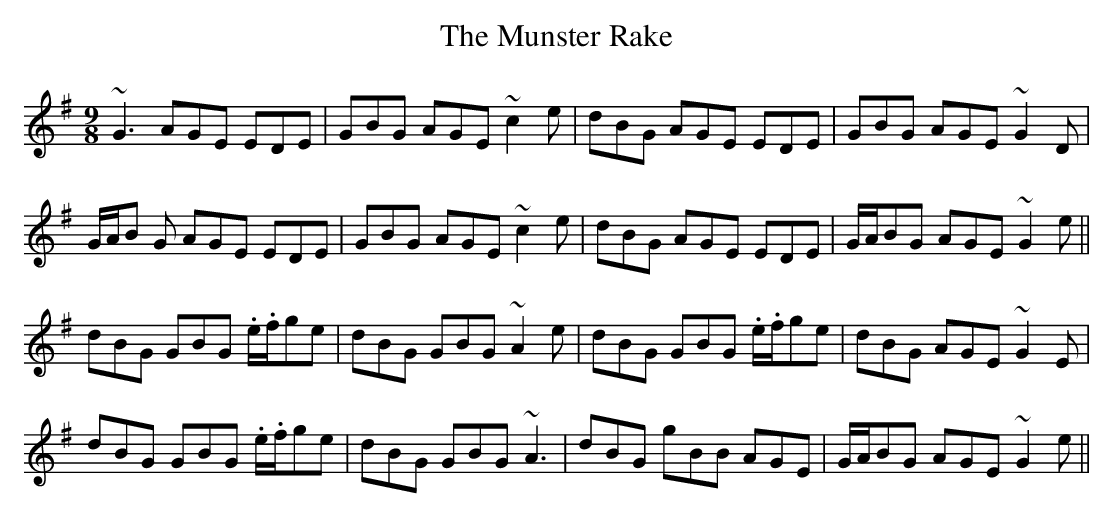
X:1
T: The Munster Rake
M: 9/8
L: 1/8
K: Gmaj
~G3 AGE EDE|GBG AGE ~c2e|dBG AGE EDE|GBG AGE ~G2D|
G/A/B G AGE EDE|GBG AGE ~c2e|dBG AGE EDE|G/A/BG AGE ~G2e||
dBG GBG .e/.f/ge|dBG GBG ~A2e|dBG GBG .e/.f/ge|dBG AGE ~G2E|
dBG GBG .e/.f/ge|dBG GBG ~A3|dBG gBB AGE|G/A/BG AGE ~G2e||
